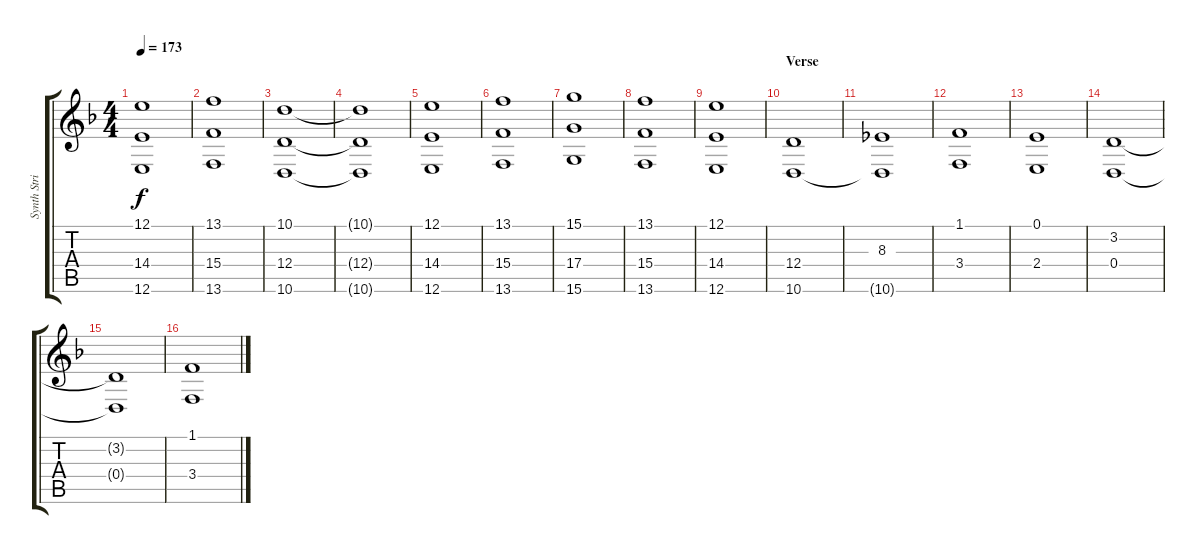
\track ("Synth Strings" "Synth Stri") {instrument stringensemble1}
\staff {score tabs}
\tuning (E4 B3 G3 D3 A2 E2) {hide}
\ts (4 4)
\tempo 173
\clef g2
\ks dminor
(12.1 14.4 12.6).1{dy f} |
(13.1 15.4 13.6).1 |
(10.1 12.4 10.6).1 |
(10.1{t} 12.4{t} 10.6{t}).1 |
(12.1 14.4 12.6).1 |
(13.1 15.4 13.6).1 |
(15.1 17.4 15.6).1 |
(13.1 15.4 13.6).1 |
(12.1 14.4 12.6).1 |
\section ("" "Verse")
(12.4 10.6).1 |
(8.3 10.6{t}).1 |
(1.1 3.4).1 |
(0.1 2.4).1 |
(3.2 0.4).1 |
(3.2{t} 0.4{t}).1 |
(1.1 3.4).1
